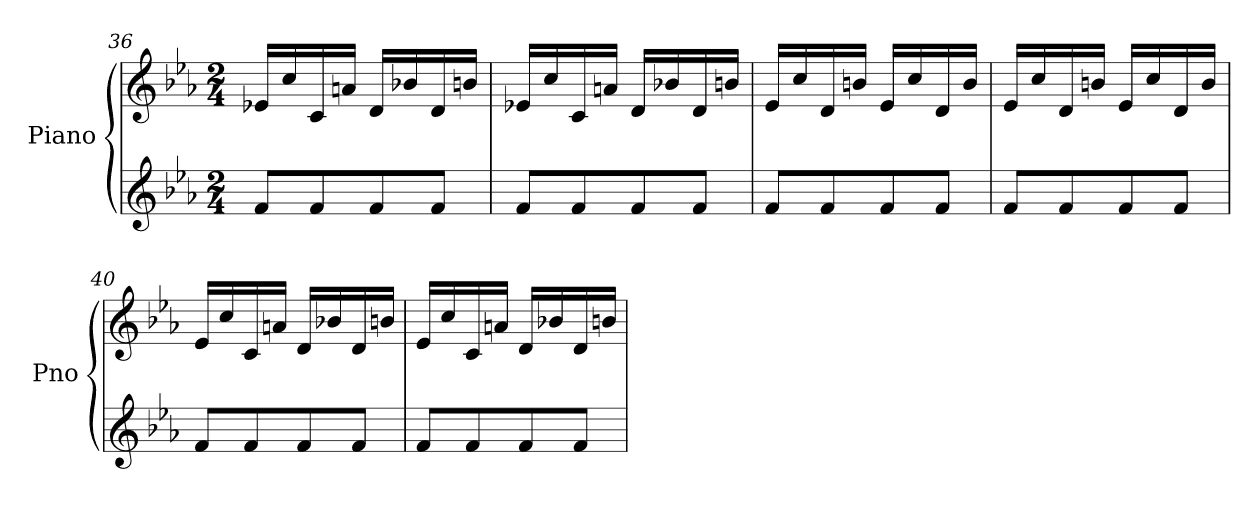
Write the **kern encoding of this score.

**kern	**kern
*part1	*part1
*staff2	*staff1
*I"Piano	*
*I'Pno	*
*clefG2	*clefG2
*k[b-e-a-]	*k[b-e-a-]
*M2/4	*M2/4
=36	=36
*^	*
2ryy	8f/L	16e-X/LL
.	.	16cc/
.	8f/	16c/
.	.	16an/JJ
.	8f/	16d/LL
.	.	16b-X/
.	8f/J	16d/
.	.	16bn/JJ
=37	=37	=37
2ryy	8f/L	16e-X/LL
.	.	16cc/
.	8f/	16c/
.	.	16an/JJ
.	8f/	16d/LL
.	.	16b-X/
.	8f/J	16d/
.	.	16bn/JJ
!!LO:LB:g=z
=38	=38	=38
2ryy	8f/L	16e-/LL
.	.	16cc/
.	8f/	16d/
.	.	16bn/JJ
.	8f/	16e-/LL
.	.	16cc/
.	8f/J	16d/
.	.	16b/JJ
=39	=39	=39
2ryy	8f/L	16e-/LL
.	.	16cc/
.	8f/	16d/
.	.	16bn/JJ
.	8f/	16e-/LL
.	.	16cc/
.	8f/J	16d/
.	.	16b/JJ
=40	=40	=40
2ryy	8f/L	16e-/LL
.	.	16cc/
.	8f/	16c/
.	.	16an/JJ
.	8f/	16d/LL
.	.	16b-X/
.	8f/J	16d/
.	.	16bn/JJ
=41	=41	=41
2ryy	8f/L	16e-/LL
.	.	16cc/
.	8f/	16c/
.	.	16an/JJ
.	8f/	16d/LL
.	.	16b-X/
.	8f/J	16d/
.	.	16bn/JJ
*v	*v	*
=	=
*-	*-
